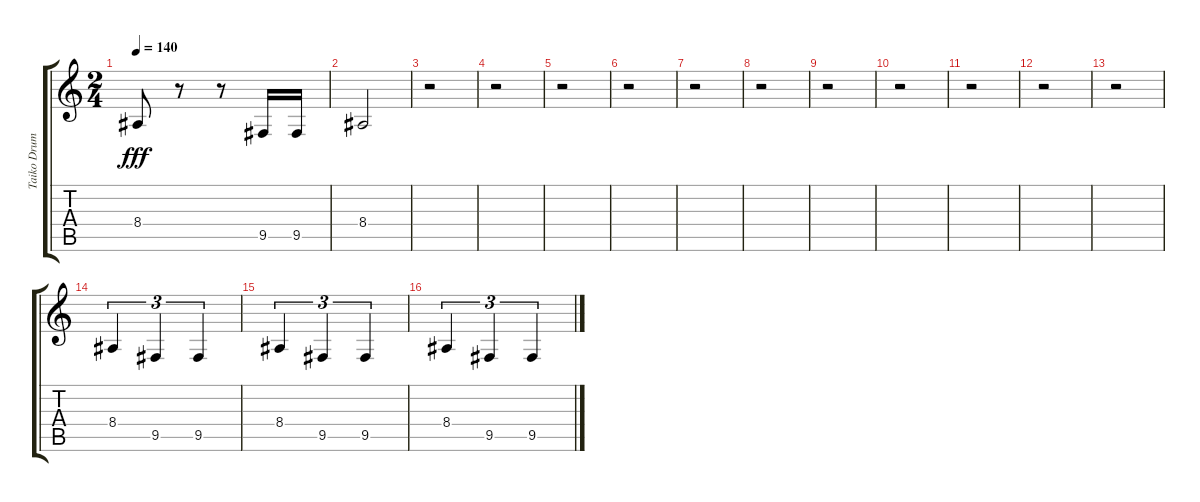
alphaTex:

\track ("Taiko Drums" "Taiko Drum") {instrument taikodrum}
\staff {score tabs}
\tuning (E4 B3 G3 D3 A2 E2) {hide}
\ts (2 4)
\tempo 140
\clef g2
\ks c
8.4{t}.8{dy fff} r.8 r.8 9.5.16 9.5.16 |
8.4.2 |
r.2 |
r.2 |
r.2 |
r.2 |
r.2 |
r.2 |
r.2 |
r.2 |
r.2 |
r.2 |
r.2 |
8.4.4{tu (3 2)} 9.5.4{tu (3 2)} 9.5.4{tu (3 2)} |
8.4.4{tu (3 2)} 9.5.4{tu (3 2)} 9.5.4{tu (3 2)} |
8.4.4{tu (3 2)} 9.5.4{tu (3 2)} 9.5.4{tu (3 2)}
